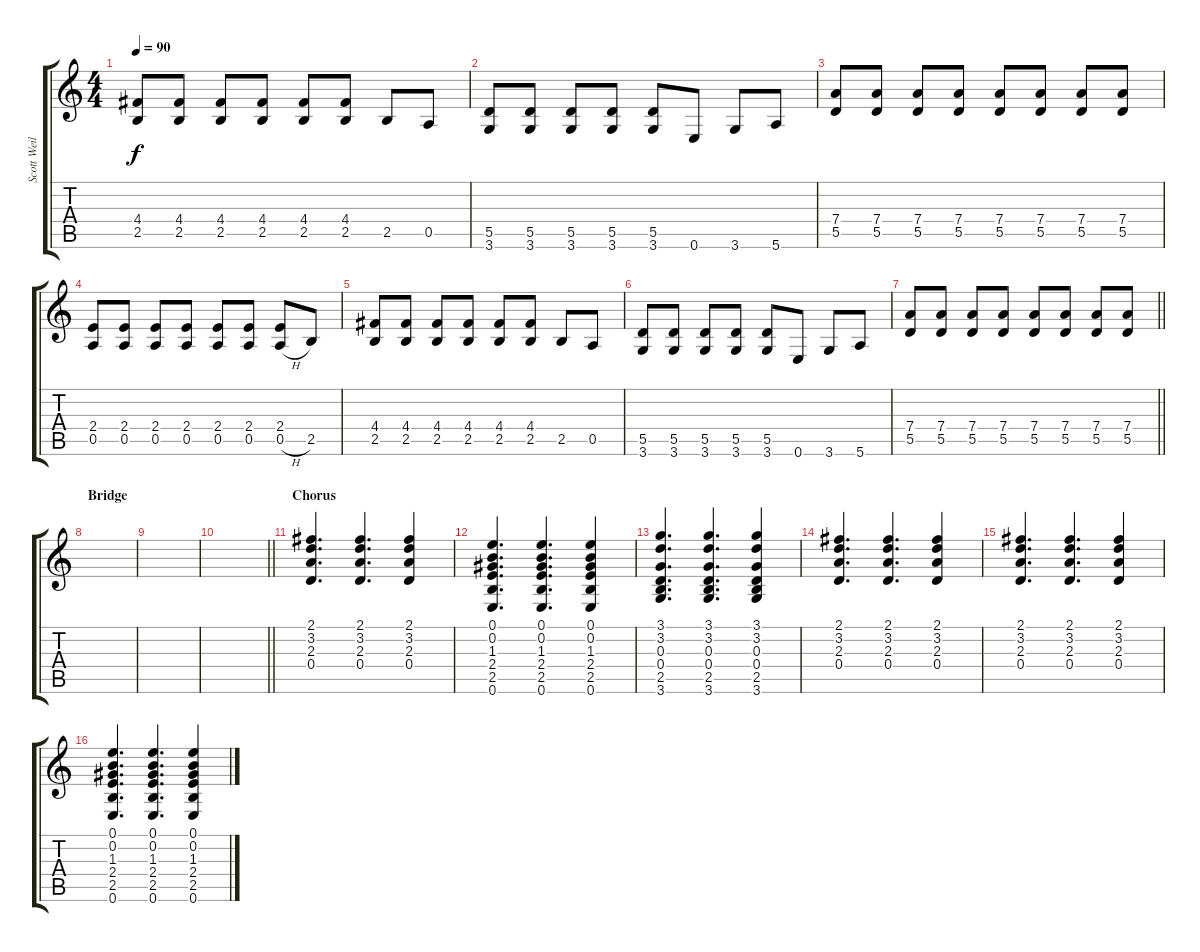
\track ("Scott Weiland" "Scott Weil") {instrument overdrivenguitar}
\staff {score tabs}
\tuning (E4 B3 G3 D3 A2 E2) {hide}
\ts (4 4)
\tempo 90
\clef g2
\ks c
(4.4 2.5).8{dy f} (4.4 2.5).8 (4.4 2.5).8 (4.4 2.5).8 (4.4 2.5).8 (4.4 2.5).8 2.5.8 0.5.8 |
(5.5 3.6).8 (5.5 3.6).8 (5.5 3.6).8 (5.5 3.6).8 (5.5 3.6).8 0.6.8 3.6.8 5.6.8 |
(7.4 5.5).8 (7.4 5.5).8 (7.4 5.5).8 (7.4 5.5).8 (7.4 5.5).8 (7.4 5.5).8 (7.4 5.5).8 (7.4 5.5).8 |
(2.4 0.5).8 (2.4 0.5).8 (2.4 0.5).8 (2.4 0.5).8 (2.4 0.5).8 (2.4 0.5).8 (2.4 0.5{h}).8 2.5.8 |
(4.4 2.5).8 (4.4 2.5).8 (4.4 2.5).8 (4.4 2.5).8 (4.4 2.5).8 (4.4 2.5).8 2.5.8 0.5.8 |
(5.5 3.6).8 (5.5 3.6).8 (5.5 3.6).8 (5.5 3.6).8 (5.5 3.6).8 0.6.8 3.6.8 5.6.8 |
\barLineRight lightlight
(7.4 5.5).8 (7.4 5.5).8 (7.4 5.5).8 (7.4 5.5).8 (7.4 5.5).8 (7.4 5.5).8 (7.4 5.5).8 (7.4 5.5).8 |
\section ("" "Bridge")
|
|
\barLineRight lightlight
|
\section ("" "Chorus")
(2.1 3.2 2.3 0.4).4{d} (2.1 3.2 2.3 0.4).4{d} (2.1 3.2 2.3 0.4).4 |
(0.1 0.2 1.3 2.4 2.5 0.6).4{d} (0.1 0.2 1.3 2.4 2.5 0.6).4{d} (0.1 0.2 1.3 2.4 2.5 0.6).4 |
(3.1 3.2 0.3 0.4 2.5 3.6).4{d} (3.1 3.2 0.3 0.4 2.5 3.6).4{d} (3.1 3.2 0.3 0.4 2.5 3.6).4 |
(2.1 3.2 2.3 0.4).4{d} (2.1 3.2 2.3 0.4).4{d} (2.1 3.2 2.3 0.4).4 |
(2.1 3.2 2.3 0.4).4{d} (2.1 3.2 2.3 0.4).4{d} (2.1 3.2 2.3 0.4).4 |
(0.1 0.2 1.3 2.4 2.5 0.6).4{d} (0.1 0.2 1.3 2.4 2.5 0.6).4{d} (0.1 0.2 1.3 2.4 2.5 0.6).4
